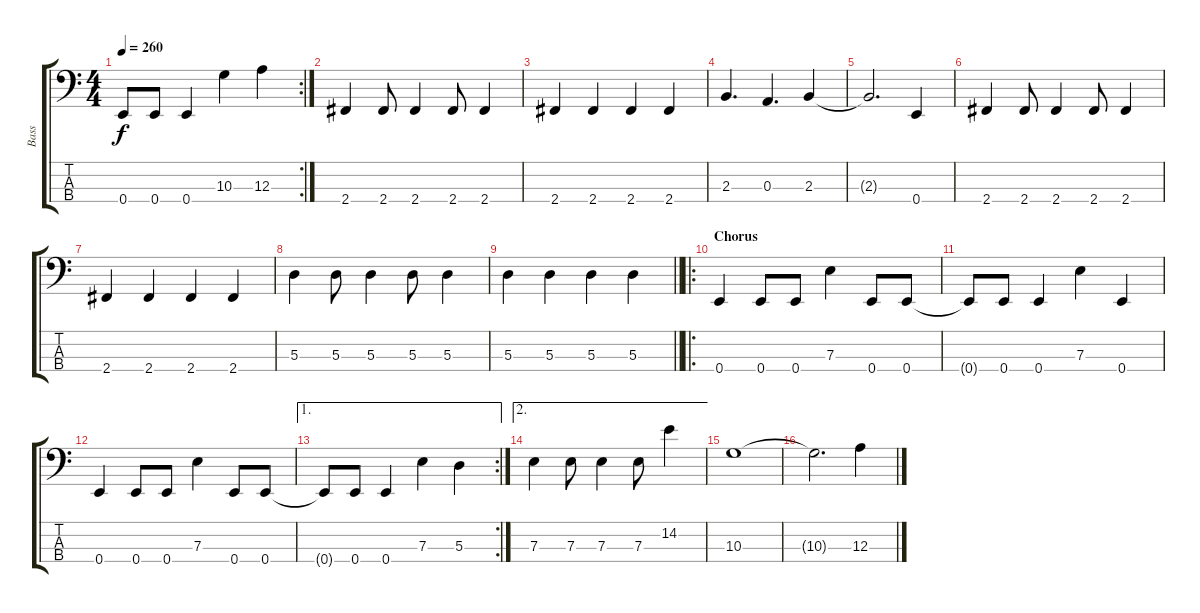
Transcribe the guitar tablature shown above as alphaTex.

\track ("Bass" "Bass") {instrument electricbassfinger}
\staff {score tabs}
\tuning (G2 D2 A1 E1) {hide}
\rc 2
\ts (4 4)
\tempo 260
\clef f4
\ks c
0.4{t}.8{dy f} 0.4.8 0.4.4 10.3.4 12.3.4 |
2.4.4 2.4.8 2.4.4 2.4.8 2.4.4 |
2.4.4 2.4.4 2.4.4 2.4.4 |
2.3.4{d} 0.3.4{d} 2.3.4 |
2.3{t}.2{d} 0.4.4 |
2.4.4 2.4.8 2.4.4 2.4.8 2.4.4 |
2.4.4 2.4.4 2.4.4 2.4.4 |
5.3.4 5.3.8 5.3.4 5.3.8 5.3.4 |
\barLineRight lightlight
5.3.4 5.3.4 5.3.4 5.3.4 |
\ro
\section ("" "Chorus")
0.4.4 0.4.8 0.4.8 7.3.4 0.4.8 0.4.8 |
0.4{t}.8 0.4.8 0.4.4 7.3.4 0.4.4 |
0.4.4 0.4.8 0.4.8 7.3.4 0.4.8 0.4.8 |
\ae 1
\rc 2
0.4{t}.8 0.4.8 0.4.4 7.3.4 5.3.4 |
\ae 2
7.3.4 7.3.8 7.3.4 7.3.8 14.2.4 |
10.3.1 |
10.3{t}.2{d} 12.3.4
